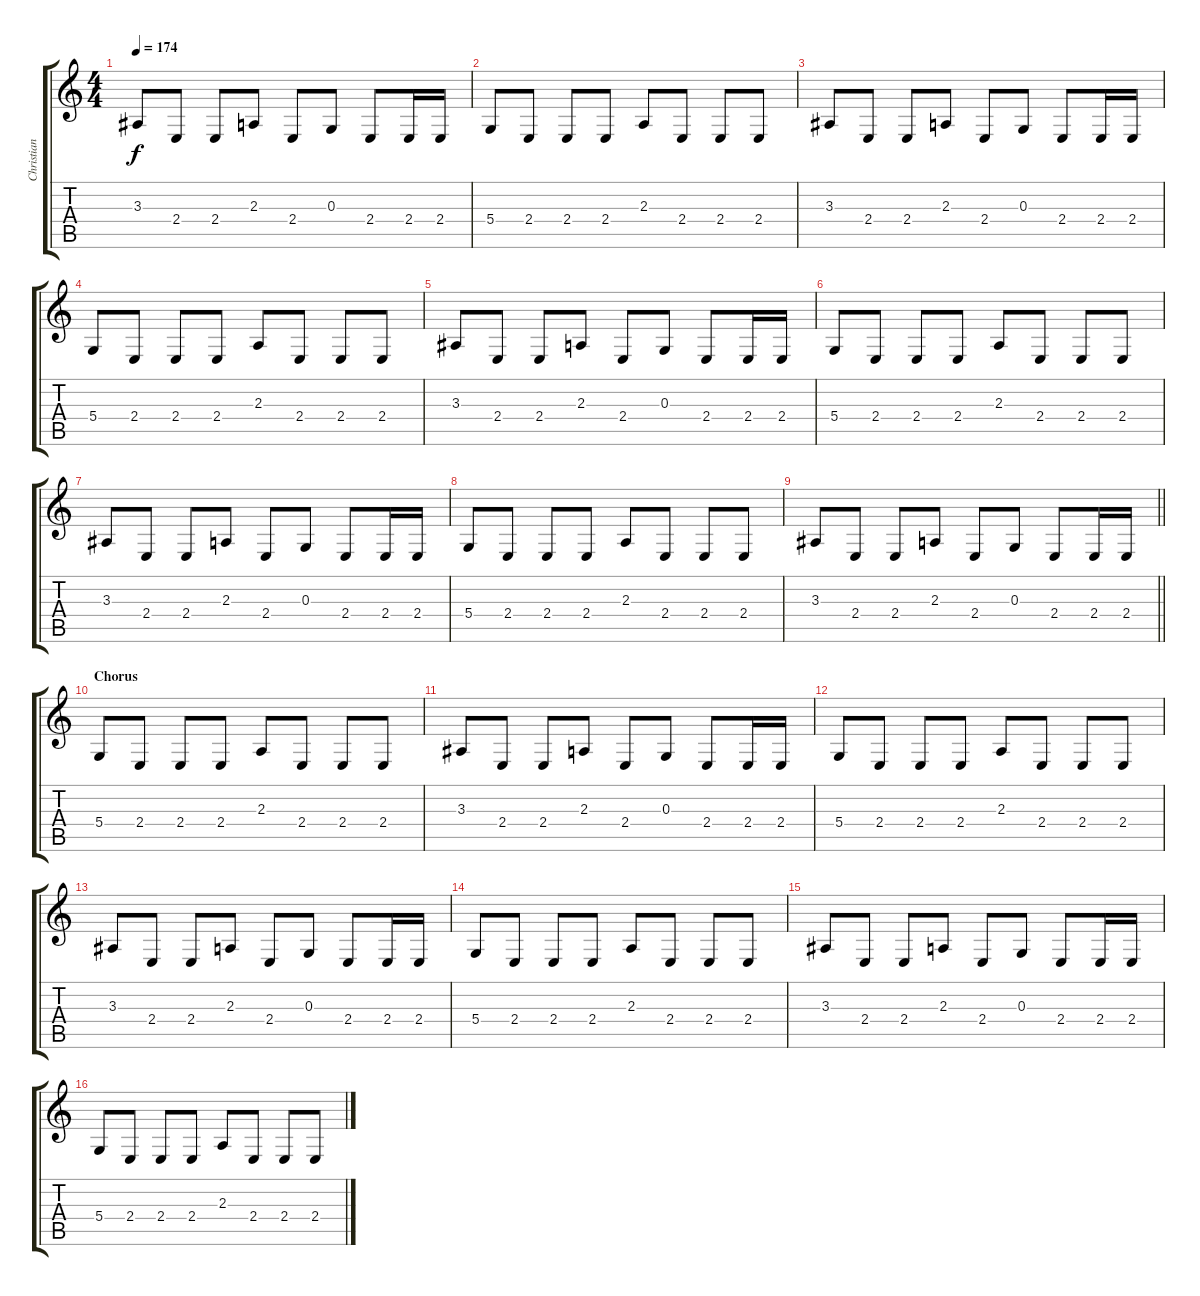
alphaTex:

\track ("Christian L. (Keyboard)" "Christian ") {instrument synthbrass1}
\staff {score tabs}
\tuning (E4 B3 G3 D3 A2 E2) {hide}
\ts (4 4)
\tempo 174
\clef g2
\ks c
3.3.8{dy f} 2.4.8 2.4.8 2.3.8 2.4.8 0.3.8 2.4.8 2.4.16 2.4.16 |
5.4.8 2.4.8 2.4.8 2.4.8 2.3.8 2.4.8 2.4.8 2.4.8 |
3.3.8 2.4.8 2.4.8 2.3.8 2.4.8 0.3.8 2.4.8 2.4.16 2.4.16 |
5.4.8 2.4.8 2.4.8 2.4.8 2.3.8 2.4.8 2.4.8 2.4.8 |
3.3.8 2.4.8 2.4.8 2.3.8 2.4.8 0.3.8 2.4.8 2.4.16 2.4.16 |
5.4.8 2.4.8 2.4.8 2.4.8 2.3.8 2.4.8 2.4.8 2.4.8 |
3.3.8 2.4.8 2.4.8 2.3.8 2.4.8 0.3.8 2.4.8 2.4.16 2.4.16 |
5.4.8 2.4.8 2.4.8 2.4.8 2.3.8 2.4.8 2.4.8 2.4.8 |
\barLineRight lightlight
3.3.8 2.4.8 2.4.8 2.3.8 2.4.8 0.3.8 2.4.8 2.4.16 2.4.16 |
\section ("" "Chorus")
5.4.8 2.4.8 2.4.8 2.4.8 2.3.8 2.4.8 2.4.8 2.4.8 |
3.3.8 2.4.8 2.4.8 2.3.8 2.4.8 0.3.8 2.4.8 2.4.16 2.4.16 |
5.4.8 2.4.8 2.4.8 2.4.8 2.3.8 2.4.8 2.4.8 2.4.8 |
3.3.8 2.4.8 2.4.8 2.3.8 2.4.8 0.3.8 2.4.8 2.4.16 2.4.16 |
5.4.8 2.4.8 2.4.8 2.4.8 2.3.8 2.4.8 2.4.8 2.4.8 |
3.3.8 2.4.8 2.4.8 2.3.8 2.4.8 0.3.8 2.4.8 2.4.16 2.4.16 |
5.4.8 2.4.8 2.4.8 2.4.8 2.3.8 2.4.8 2.4.8 2.4.8
